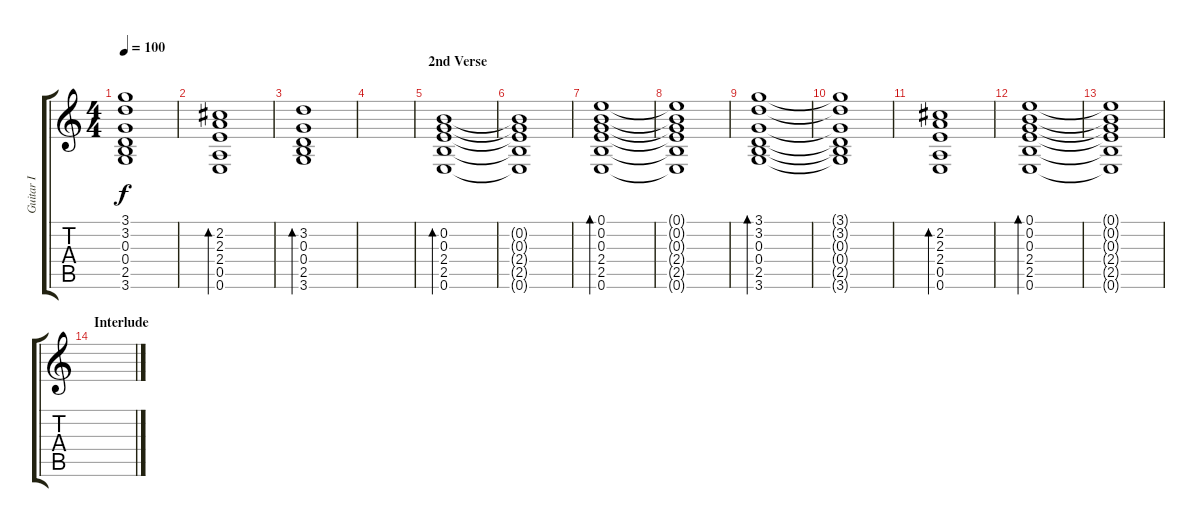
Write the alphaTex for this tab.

\track ("Guitar I" "Guitar I") {instrument electricguitarclean}
\staff {score tabs}
\tuning (E4 B3 G3 D3 A2 E2) {hide}
\ts (4 4)
\tempo 100
\clef g2
\ks c
(3.1{t} 3.2{t} 0.3{t} 0.4{t} 2.5{t} 3.6{t}).1{dy f} |
(2.2 2.3 2.4 0.5 0.6).1{bd 120} |
(3.2 0.3 0.4 2.5 3.6).1{bd 120} |
|
\section ("" "2nd Verse")
(0.2 0.3 2.4 2.5 0.6).1{bd 120} |
(0.2{t} 0.3{t} 2.4{t} 2.5{t} 0.6{t}).1 |
(0.1 0.2 0.3 2.4 2.5 0.6).1{bd 120} |
(0.1{t} 0.2{t} 0.3{t} 2.4{t} 2.5{t} 0.6{t}).1 |
(3.1 3.2 0.3 0.4 2.5 3.6).1{bd 120} |
(3.1{t} 3.2{t} 0.3{t} 0.4{t} 2.5{t} 3.6{t}).1 |
(2.2 2.3 2.4 0.5 0.6).1{bd 120} |
(0.1 0.2 0.3 2.4 2.5 0.6).1{bd 120} |
(0.1{t} 0.2{t} 0.3{t} 2.4{t} 2.5{t} 0.6{t}).1 |
\section ("" "Interlude")
